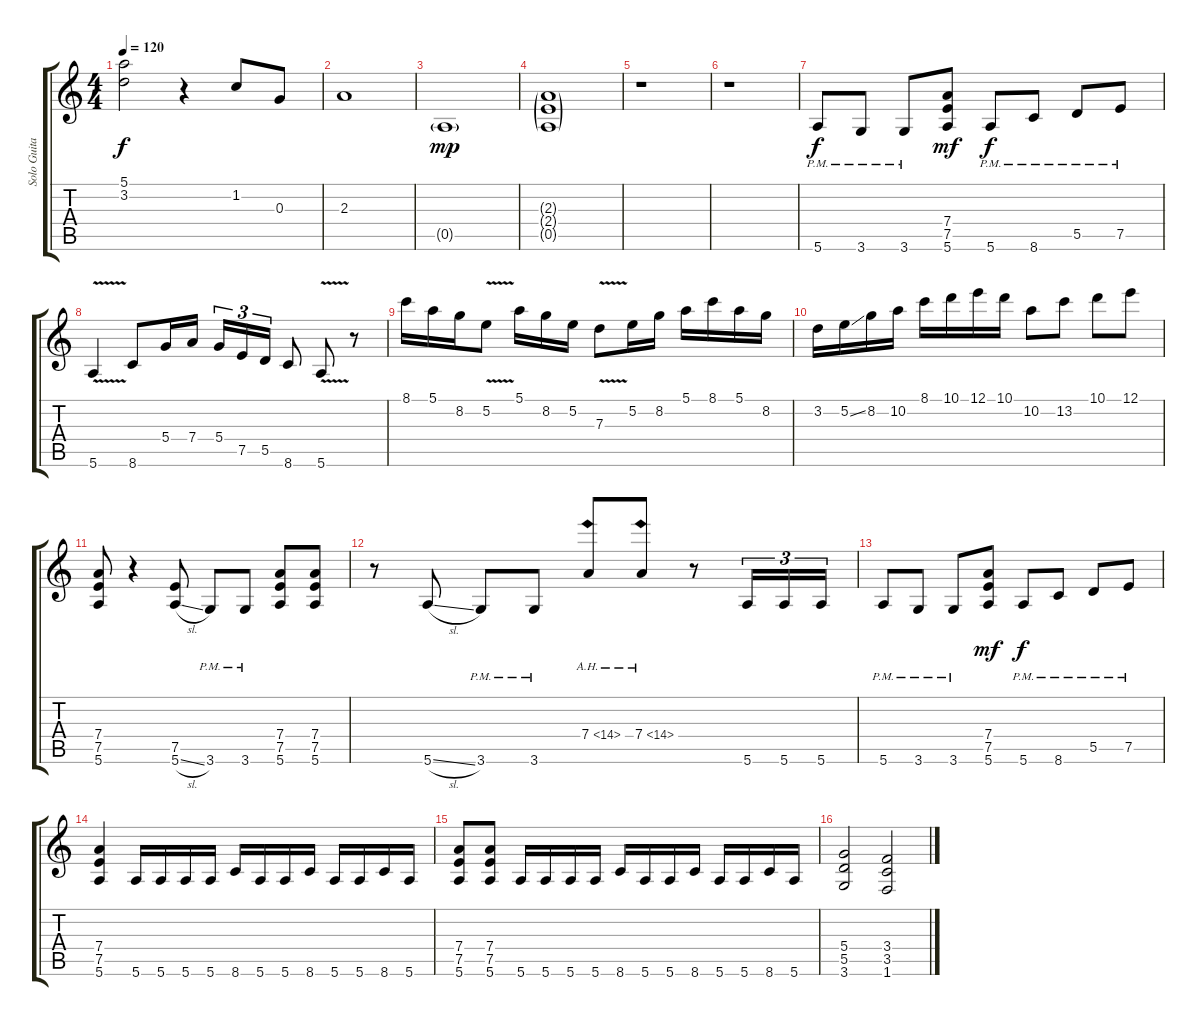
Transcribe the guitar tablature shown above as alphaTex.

\track ("Solo Guitar" "Solo Guita") {instrument overdrivenguitar}
\staff {score tabs}
\tuning (E4 B3 G3 D3 A2 E2) {hide}
\ts (4 4)
\tempo 120
\clef g2
\ks c
(5.1 3.2).2{dy f} r.4 1.2.8 0.3.8 |
2.3.1 |
0.5{g}.1{dy mp} |
(2.3{g} 2.4{g} 0.5{g}).1 |
r.1 |
r.1 |
5.6{pm}.8{dy f} 3.6{pm}.8 3.6{pm}.8 (7.4 7.5 5.6).8{dy mf} 5.6{pm}.8{dy f} 8.6{pm}.8 5.5{pm}.8 7.5{pm}.8 |
5.6{v}.4 8.6.8 5.4.16 7.4.16 5.4.16{tu (3 2)} 7.5.16{tu (3 2)} 5.5.16{tu (3 2)} 8.6.8 5.6{v}.8 r.8 |
8.1.16 5.1.16 8.2.16 5.2{v}.8 5.1.16 8.2.16 5.2.16 7.3{v}.8 5.2.16 8.2.16 5.1.16 8.1.16 5.1.16 8.2.16 |
3.2.16 5.2{ss}.16 8.2.16 10.2.16 8.1.16 10.1.16 12.1.16 10.1.16 10.2.8 13.2.8 10.1.8 12.1.8 |
(7.4 7.5 5.6).8 r.4 (7.5 5.6{sl}).8 3.6{pm}.8 3.6{pm}.8 (7.4 7.5 5.6).8 (7.4 7.5 5.6).8 |
r.8 5.6{sl}.8 3.6{pm}.8 3.6{pm}.8 7.4{ah 7}.8 7.4{ah 7}.8 r.8 5.6.16{tu (3 2)} 5.6.16{tu (3 2)} 5.6.16{tu (3 2)} |
5.6{pm}.8 3.6{pm}.8 3.6{pm}.8 (7.4 7.5 5.6).8{dy mf} 5.6{pm}.8{dy f} 8.6{pm}.8 5.5{pm}.8 7.5{pm}.8 |
(7.4 7.5 5.6).4 5.6.16 5.6.16 5.6.16 5.6.16 8.6.16 5.6.16 5.6.16 8.6.16 5.6.16 5.6.16 8.6.16 5.6.16 |
(7.4 7.5 5.6).8 (7.4 7.5 5.6).8 5.6.16 5.6.16 5.6.16 5.6.16 8.6.16 5.6.16 5.6.16 8.6.16 5.6.16 5.6.16 8.6.16 5.6.16 |
(5.4 5.5 3.6).2 (3.4 3.5 1.6).2
